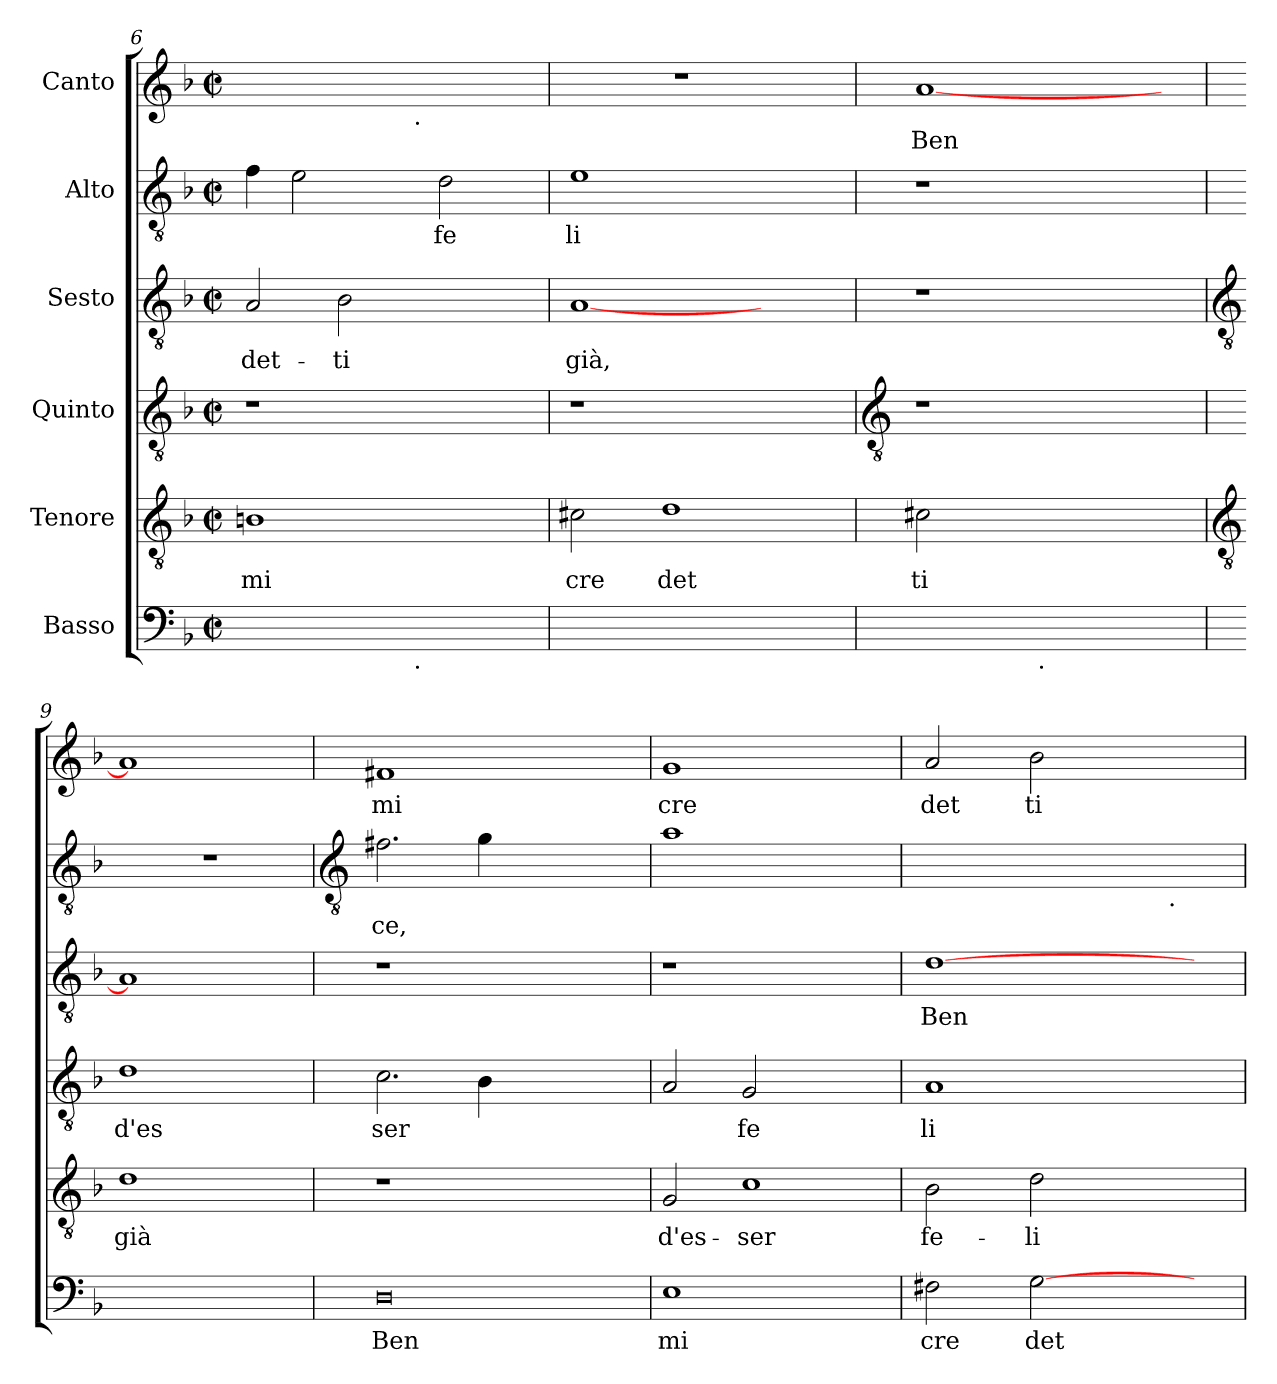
**kern	**text	**kern	**text	**kern	**text	**kern	**text	**kern	**text	**kern	**text
*part6	*part6	*part5	*part5	*part4	*part4	*part3	*part3	*part2	*part2	*part1	*part1
*staff6	*staff6	*staff5	*staff5	*staff4	*staff4	*staff3	*staff3	*staff2	*staff2	*staff1	*staff1
*I"Basso	*	*I"Tenore	*	*I"Quinto	*	*I"Sesto	*	*I"Alto	*	*I"Canto	*
!!LO:LB:g=z
*clefF4	*	*clefGv2	*	*clefGv2	*	*clefGv2	*	*clefGv2	*	*clefG2	*
*k[b-]	*	*k[b-]	*	*k[b-]	*	*k[b-]	*	*k[b-]	*	*k[b-]	*
*F:	*	*F:	*	*F:	*	*F:	*	*F:	*	*F:	*
*M2/2	*	*M2/2	*	*M2/2	*	*M2/2	*	*M2/2	*	*M2/2	*
*met(c|)	*	*met(c|)	*	*met(c|)	*	*met(c|)	*	*met(c|)	*	*met(c|)	*
=6	=6	=6	=6	=6	=6	=6	=6	=6	=6	=6	=6
!	!	!	!LO:LY:b	!	!	!	!LO:LY:b	!	!	!	!
4ryy	.	1Bn	mi	1r	.	2A/	-det-	4f\	.	4ryy	.
4ryy	.	.	.	.	.	.	.	2e\	.	4ryy	.
!	!	!	!	!	!	!	!LO:LY:b	!	!	!	!
32ryy	.	.	.	.	.	2B-\	-ti	.	.	32ryy	.
32ryy	.	.	.	.	.	.	.	.	.	32ryy	.
32ryy	.	.	.	.	.	.	.	.	.	32ryy	.
32ryy	.	.	.	.	.	.	.	.	.	32ryy	.
32ryy	.	.	.	.	.	.	.	.	.	32ryy	.
32ryy	.	.	.	.	.	.	.	.	.	32ryy	.
!	!	!	!	!	!	!	!	!	!	!LO:TX:b:t=.	!
!LO:TX:b:t=.	!	!	!	!	!	!	!	!	!	!	!
32ryy	.	.	.	.	.	.	.	.	.	32ryy	.
4ryy	.	.	.	.	.	.	.	.	.	4ryy	.
!	!	!	!	!	!	!	!	!	!LO:LY:b	!	!
.	.	.	.	.	.	.	.	2d\	fe	.	.
4ryy	.	.	.	.	.	.	.	.	.	4ryy	.
.	.	4ryy	.	4ryy	.	4ryy	.	.	.	.	.
32ryy	.	.	.	.	.	.	.	.	.	32ryy	.
=7	=7	=7	=7	=7	=7	=7	=7	=7	=7	=7	=7
!	!	!	!LO:LY:b	!	!	!	!LO:LY:b	!	!LO:LY:b	!	!
4ryy	.	2c#X\	cre	1r	.	[1A	già,	1e	li	4ryy	.
4ryy	.	.	.	.	.	.	.	.	.	4ryy	.
!	!	!	!LO:LY:b	!	!	!	!	!	!	!	!
32ryy	.	1d	det	.	.	.	.	.	.	32ryy	.
4ryy	.	.	.	.	.	.	.	.	.	1r	.
4ryy	.	.	.	.	.	.	.	.	.	.	.
.	.	.	.	2ryy	.	2ryy	.	2ryy	.	.	.
2ryy	.	.	.	.	.	.	.	.	.	.	.
.	.	32ryy	.	32ryy	.	32ryy	.	32ryy	.	.	.
!!LO:LB:g=z
=8	=8	=8	=8	=8	=8	=8	=8	=8	=8	=8	=8
*	*	*	*	*clefGv2	*	*	*	*	*	*	*
!	!	!	!LO:LY:b	!	!	!	!	!	!	!	!LO:LY:b
4ryy	.	2c#X\	ti	1r	.	1r	.	1r	.	[1a	Ben
32ryy	.	.	.	.	.	.	.	.	.	.	.
32ryy	.	.	.	.	.	.	.	.	.	.	.
32ryy	.	.	.	.	.	.	.	.	.	.	.
32ryy	.	.	.	.	.	.	.	.	.	.	.
32ryy	.	.	.	.	.	.	.	.	.	.	.
32ryy	.	.	.	.	.	.	.	.	.	.	.
!LO:TX:b:t=.	!	!	!	!	!	!	!	!	!	!	!
32ryy	.	.	.	.	.	.	.	.	.	.	.
4ryy	.	.	.	.	.	.	.	.	.	.	.
.	.	2ryy	.	.	.	.	.	.	.	.	.
4ryy	.	.	.	.	.	.	.	.	.	.	.
4ryy	.	.	.	.	.	.	.	.	.	.	.
.	.	8..ryy	.	8..ryy	.	8..ryy	.	8..ryy	.	8..ryy	.
!!LO:LB:g=z
=9	=9	=9	=9	=9	=9	=9	=9	=9	=9	=9	=9
*	*	*clefGv2	*	*	*	*clefGv2	*	*	*	*	*
!	!	!	!LO:LY:b	!	!LO:LY:b	!	!	!	!	!	!
4ryy	.	1d	già	1d	d'es	1A]	.	1r	.	1a]	.
32ryy	.	.	.	.	.	.	.	.	.	.	.
2ryy	.	.	.	.	.	.	.	.	.	.	.
8..ryy	.	.	.	.	.	.	.	.	.	.	.
!!LO:LB:g=z
=9A	=9A	=9A	=9A	=9A	=9A	=9A	=9A	=9A	=9A	=9A	=9A
*	*	*	*	*	*	*	*	*clefGv2	*	*	*
!	!LO:LY:b	!	!	!	!LO:LY:b	!	!	!	!LO:LY:b	!	!LO:LY:b
0D	Ben	1r	.	2.c\	ser	1r	.	2.f#X\	ce,	1f#X	mi
.	.	.	.	4B-\	.	.	.	4g\	.	.	.
.	.	1ryy	.	1ryy	.	1ryy	.	1ryy	.	1ryy	.
=10	=10	=10	=10	=10	=10	=10	=10	=10	=10	=10	=10
!	!LO:LY:b	!	!LO:LY:b	!	!	!	!	!	!	!	!LO:LY:b
1E	mi	2G/	d'es-	2A/	.	1r	.	1a	.	1g	cre
!	!	!	!LO:LY:b	!	!LO:LY:b	!	!	!	!	!	!
.	.	1c	-ser	2G/	fe	.	.	.	.	.	.
2ryy	.	.	.	2ryy	.	2ryy	.	2ryy	.	2ryy	.
=11A	=11A	=11A	=11A	=11A	=11A	=11A	=11A	=11A	=11A	=11A	=11A
!	!LO:LY:b	!	!LO:LY:b	!	!LO:LY:b	!	!LO:LY:b	!	!	!	!LO:LY:b
2F#X\	cre	2B-\	fe-	1A	li	[1d	Ben	4ryy	.	2a/	det
.	.	.	.	.	.	.	.	4ryy	.	.	.
!	!LO:LY:b	!	!LO:LY:b	!	!	!	!	!	!	!	!LO:LY:b
[2G\	det	2d\	-li-	.	.	.	.	4ryy	.	2b-\	ti
.	.	.	.	.	.	.	.	32ryy	.	.	.
.	.	.	.	.	.	.	.	32ryy	.	.	.
.	.	.	.	.	.	.	.	32ryy	.	.	.
.	.	.	.	.	.	.	.	32ryy	.	.	.
.	.	.	.	.	.	.	.	32ryy	.	.	.
.	.	.	.	.	.	.	.	32ryy	.	.	.
!	!	!	!	!	!	!	!	!LO:TX:b:t=.	!	!	!
.	.	.	.	.	.	.	.	32ryy	.	.	.
.	.	.	.	.	.	.	.	4ryy	.	.	.
8..ryy	.	8..ryy	.	8..ryy	.	8..ryy	.	.	.	8..ryy	.
=	=	=	=	=	=	=	=	=	=	=	=
*-	*-	*-	*-	*-	*-	*-	*-	*-	*-	*-	*-
